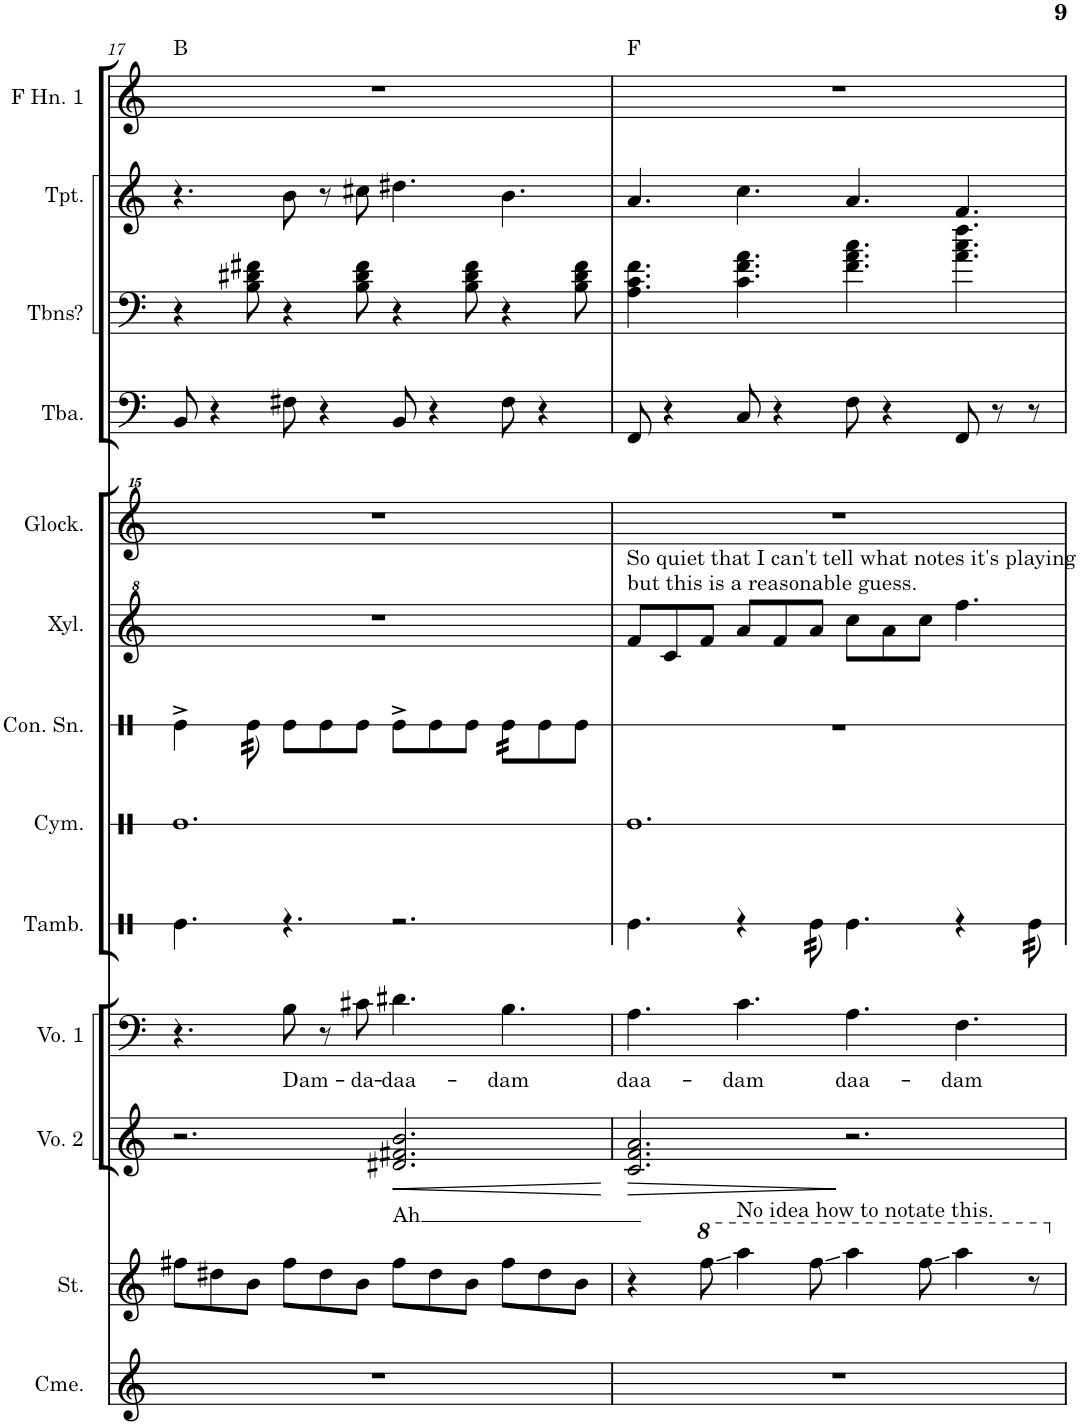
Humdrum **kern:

**kern	**kern	**kern	**text	**dynam	**kern	**text	**kern	**kern	**kern	**kern	**kern	**kern	**kern
*part11	*part10	*part9	*part9	*part9	*part8	*part8	*part7	*part6	*part5	*part4	*part3	*part2	*part1
*staff11	*staff10	*staff9	*staff9	*staff9	*staff8	*staff8	*staff7	*staff6	*staff5	*staff4	*staff3	*staff2	*staff1
*I"Chimes	*I"Strings	*I"Voice 2	*	*	*I"Voice 1	*	*I"Concert Snare Drum	*I"Xylophone	*I"Glockenspiel	*I"Tuba	*I"Trombones?	*I"Trumpet	*I"Horn in F 1
*I'Cme.	*I'St.	*I'Vo. 2	*	*	*I'Vo. 1	*	*I'Con. Sn.	*I'Xyl.	*I'Glock.	*I'Tba.	*I'Tbns?	*I'Tpt.	*
!!LO:PB:g=z
*clefG2	*clefG2	*clefG2	*	*	*clefF4	*	*clefX	*clefG^2	*clefG^^2	*clefF4	*clefF4	*clefG2	*clefG2
*	*	*	*	*	*	*	*	*	*	*	*	*ITrd1c2	*ITrd4c7
*k[]	*k[]	*k[]	*	*	*k[]	*	*k[]	*k[]	*k[]	*k[]	*k[]	*k[]	*k[]
*M12/8	*M12/8	*M12/8	*	*	*M12/8	*	*M12/8	*M12/8	*M12/8	*M12/8	*M12/8	*M12/8	*M12/8
=17	=17	=17	=17	=17	=17	=17	=17	=17	=17	=17	=17	=17	=17
!	!	!	!	!	!	!	!	!	!	!	!	!	!LO:TX:a:t=B
1.r	8ff#X\L	2.r	.	.	4.r	.	4Re^\	1.r	1.r	8BB/	4r	4.r	1.r
.	8dd#X\	.	.	.	.	.	.	.	.	4r	.	.	.
*	*	*	*	*	*	*	*tremolo	*	*	*	*	*	*
.	8b\J	.	.	.	.	.	32Re\	.	.	.	8B\ 8d#X\ 8f#X\	.	.
.	.	.	.	.	.	.	32Re\	.	.	.	.	.	.
.	.	.	.	.	.	.	32Re\	.	.	.	.	.	.
.	.	.	.	.	.	.	32Re\	.	.	.	.	.	.
*	*	*	*	*	*	*	*Xtremolo	*	*	*	*	*	*
!	!	!	!	!	!	!LO:LY:b	!	!	!	!	!	!	!
.	8ff#\L	.	.	.	8B\	Dam-	8Re\L	.	.	8F#X\	4r	8b\	.
.	8dd#\	.	.	.	8r	.	8Re\	.	.	4r	.	8r	.
!	!	!	!	!	!	!LO:LY:b	!	!	!	!	!	!	!
.	8b\J	.	.	.	8c#X\	-da-	8Re\J	.	.	.	8B\ 8d#\ 8f#\	8cc#X\	.
!	!	!	!LO:LY:b	!LO:HP:b	!	!LO:LY:b	!	!	!	!	!	!	!
.	8ff#\L	2.d#X/ 2.f#X/ 2.b/	Ah	<	4.d#X\	-daa-	8Re^\L	.	.	8BB/	4r	4.dd#X\	.
.	8dd#\	.	.	.	.	.	8Re\	.	.	4r	.	.	.
.	8b\J	.	.	.	.	.	8Re\J	.	.	.	8B\ 8d#\ 8f#\	.	.
!	!	!	!	!	!	!LO:LY:b	!	!	!	!	!	!	!
*	*	*	*	*	*	*	*tremolo	*	*	*	*	*	*
.	8ff#\L	.	.	.	4.B\	-dam	32Re\LLL	.	.	8F#\	4r	4.b\	.
.	.	.	.	.	.	.	32Re\	.	.	.	.	.	.
.	.	.	.	.	.	.	32Re\	.	.	.	.	.	.
.	.	.	.	.	.	.	32Re\	.	.	.	.	.	.
*	*	*	*	*	*	*	*Xtremolo	*	*	*	*	*	*
.	8dd#\	.	.	.	.	.	8Re\	.	.	4r	.	.	.
.	8b\J	.	.	.	.	.	8Re\J	.	.	.	8B\ 8d#\ 8f#\	.	.
.	.	.	.	[	.	.	.	.	.	.	.	.	.
=18	=18	=18	=18	=18	=18	=18	=18	=18	=18	=18	=18	=18	=18
!	!	!	!	!	!	!	!	!	!	!	!	!	!LO:TX:a:t=F
!	!	!	!	!	!	!	!	!LO:TX:a:t=So quiet that I can't tell what notes it's playing	!	!	!	!	!
!	!	!	!	!	!	!	!	!LO:TX:a:t=but this is a reasonable guess.	!	!	!	!	!
!	!	!	!	!LO:HP:b	!	!LO:LY:b	!	!	!	!	!	!	!
1.r	4r	2.c/ 2.f/ 2.a/	.	>	4.A\	daa-	1.r	8ff/L	1.r	8FF/	4.A\ 4.c\ 4.f\	4.a/	1.r
.	.	.	.	.	.	.	.	8cc/	.	4r	.	.	.
*	*8va	*	*	*	*	*	*	*	*	*	*	*	*
.	8fff\	.	.	.	.	.	.	8ff/J	.	.	.	.	.
!	!LO:TX:a:t=No idea how to notate this.	!	!	!	!	!	!	!	!	!	!	!	!
!	!	!	!	!	!	!LO:LY:b	!	!	!	!	!	!	!
.	4aaa\	.	.	.	4.c\	-dam	.	8aa/L	.	8C/	4.c\ 4.f\ 4.a\	4.cc\	.
.	.	.	.	.	.	.	.	8ff/	.	4r	.	.	.
.	8fff\	.	.	.	.	.	.	8aa/J	.	.	.	.	.
!	!	!	!	!	!	!LO:LY:b	!	!	!	!	!	!	!
.	4aaa\	2.r	.	]	4.A\	daa-	.	8ccc\L	.	8F\	4.f\ 4.a\ 4.cc\	4.a/	.
.	.	.	.	.	.	.	.	8aa\	.	4r	.	.	.
.	8fff\	.	.	.	.	.	.	8ccc\J	.	.	.	.	.
!	!	!	!	!	!	!LO:LY:b	!	!	!	!	!	!	!
.	4aaa\	.	.	.	4.F\	-dam	.	4.fff\	.	8FF/	4.a\ 4.cc\ 4.ff\	4.f/	.
.	.	.	.	.	.	.	.	.	.	8r	.	.	.
.	8r	.	.	.	.	.	.	.	.	8r	.	.	.
*	*X8va	*	*	*	*	*	*	*	*	*	*	*	*
=	=	=	=	=	=	=	=	=	=	=	=	=	=
*-	*-	*-	*-	*-	*-	*-	*-	*-	*-	*-	*-	*-	*-
